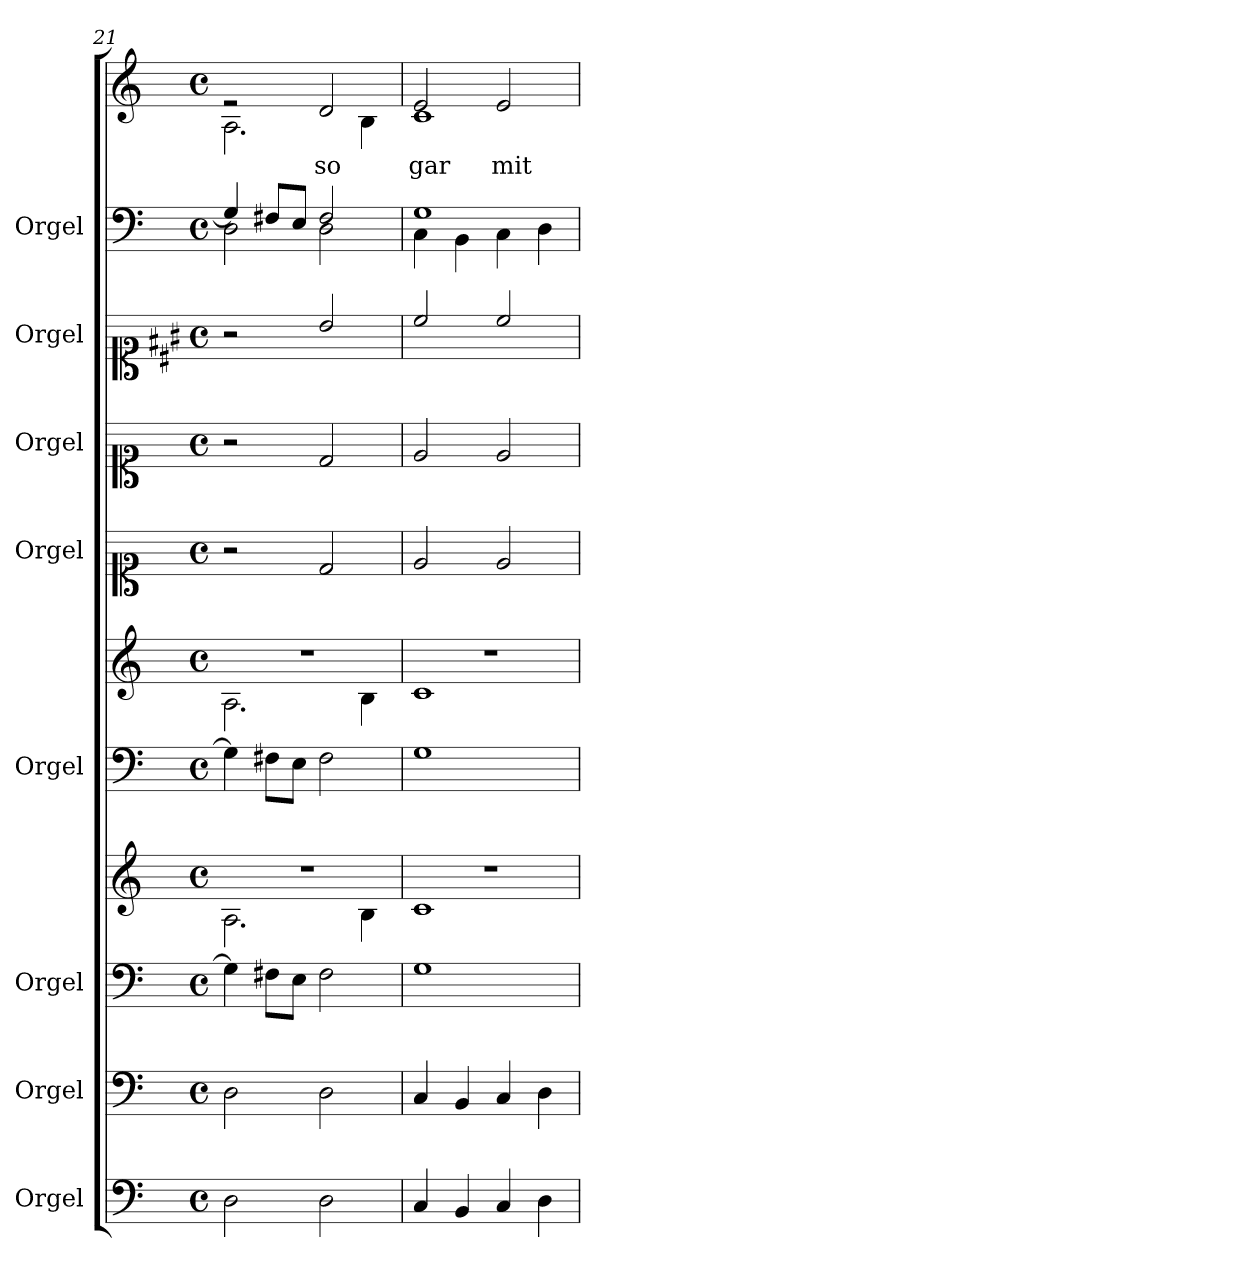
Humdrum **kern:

**kern	**kern	**kern	**kern	**kern	**kern	**kern	**kern	**kern	**kern	**kern	**text
*part8	*part7	*part6	*part6	*part5	*part5	*part4	*part3	*part2	*part1	*part1	*part1
*staff11	*staff10	*staff9	*staff8	*staff7	*staff6	*staff5	*staff4	*staff3	*staff2	*staff1	*staff1
*I"Orgel	*I"Orgel	*I"Orgel	*	*I"Orgel	*	*I"Orgel	*I"Orgel	*I"Orgel	*I"Orgel	*	*
*clefF4	*clefF4	*clefF4	*clefG2	*clefF4	*clefG2	*clefC1	*clefC1	*clefC1	*clefF4	*clefG2	*
*	*	*	*	*	*	*	*	*ITrd5c9	*	*	*
*k[]	*k[]	*k[]	*k[]	*k[]	*k[]	*k[]	*k[]	*k[]	*k[]	*k[]	*
*M4/4	*M4/4	*M4/4	*M4/4	*M4/4	*M4/4	*M4/4	*M4/4	*M4/4	*M4/4	*M4/4	*
*met(c)	*met(c)	*met(c)	*met(c)	*met(c)	*met(c)	*met(c)	*met(c)	*met(c)	*met(c)	*met(c)	*
=21	=21	=21	=21	=21	=21	=21	=21	=21	=21	=21	=21
*	*	*	*^	*	*^	*	*	*	*^	*^	*
2D\	2D\	4G\]	1r	2.A\	4G\]	1r	2.A\	2r	2r	2r	4G/]	2D\	2re	2.A\	.
.	.	8F#X\L	.	.	8F#X\L	.	.	.	.	.	8F#X/L	.	.	.	.
.	.	8E\J	.	.	8E\J	.	.	.	.	.	8E/J	.	.	.	.
!	!	!	!	!	!	!	!	!	!	!	!	!	!	!	!LO:LY:b
2D\	2D\	2F#\	.	.	2F#\	.	.	2d/	2d/	2d/	2F#/	2D\	2d/	.	so
.	.	.	.	4B\	.	.	4B\	.	.	.	.	.	.	4B\	.
!!LO:PB:g=z	!!
=22	=22	=22	=22	=22	=22	=22	=22	=22	=22	=22	=22	=22	=22	=22	=22
!	!	!	!	!	!	!	!	!	!	!	!	!	!	!	!LO:LY:b
4C/	4C/	1G	1r	1c	1G	1r	1c	2e/	2e/	2e/	1G	4C\	2e/	1c	gar
4BB/	4BB/	.	.	.	.	.	.	.	.	.	.	4BB\	.	.	.
!	!	!	!	!	!	!	!	!	!	!	!	!	!	!	!LO:LY:b
4C/	4C/	.	.	.	.	.	.	2e/	2e/	2e/	.	4C\	2e/	.	mit
4D\	4D\	.	.	.	.	.	.	.	.	.	.	4D\	.	.	.
*	*	*	*	*	*	*	*	*	*	*	*v	*v	*	*	*
*	*	*	*v	*v	*	*v	*v	*	*	*	*	*v	*v	*
=	=	=	=	=	=	=	=	=	=	=	=
*-	*-	*-	*-	*-	*-	*-	*-	*-	*-	*-	*-
